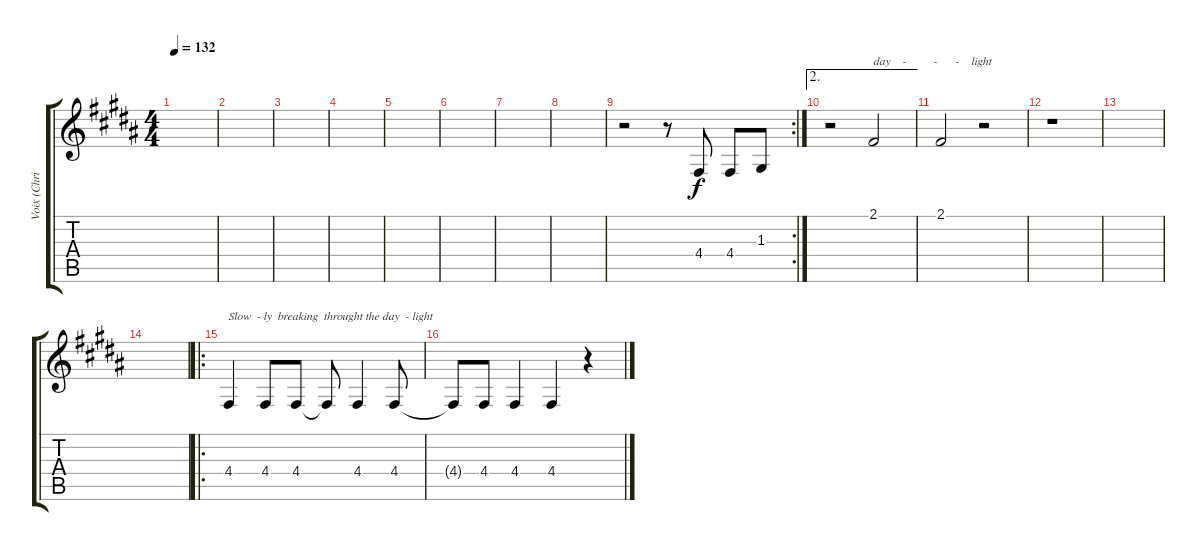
\track ("Voix (Chris Martin)" "Voix (Chri") {instrument violin}
\staff {score tabs}
\tuning (E4 B3 G3 D3 A2 E2) {hide}
\ts (4 4)
\tempo 132
\clef g2
\ks b
|
|
|
|
|
|
|
|
\rc 2
r.2 r.8 4.4.8 4.4.8 1.3.8 |
\ae 2
r.2 2.1.2{txt "day    -         -      -    light"} |
2.1.2 r.2 |
r.1 |
|
|
\ro
4.4.4{txt "Slow  - ly  breaking  throught the day  - light"} 4.4.8 4.4.8 4.4{t}.8 4.4.4 4.4.8 |
4.4{t}.8 4.4.8 4.4.4 4.4.4 r.4
